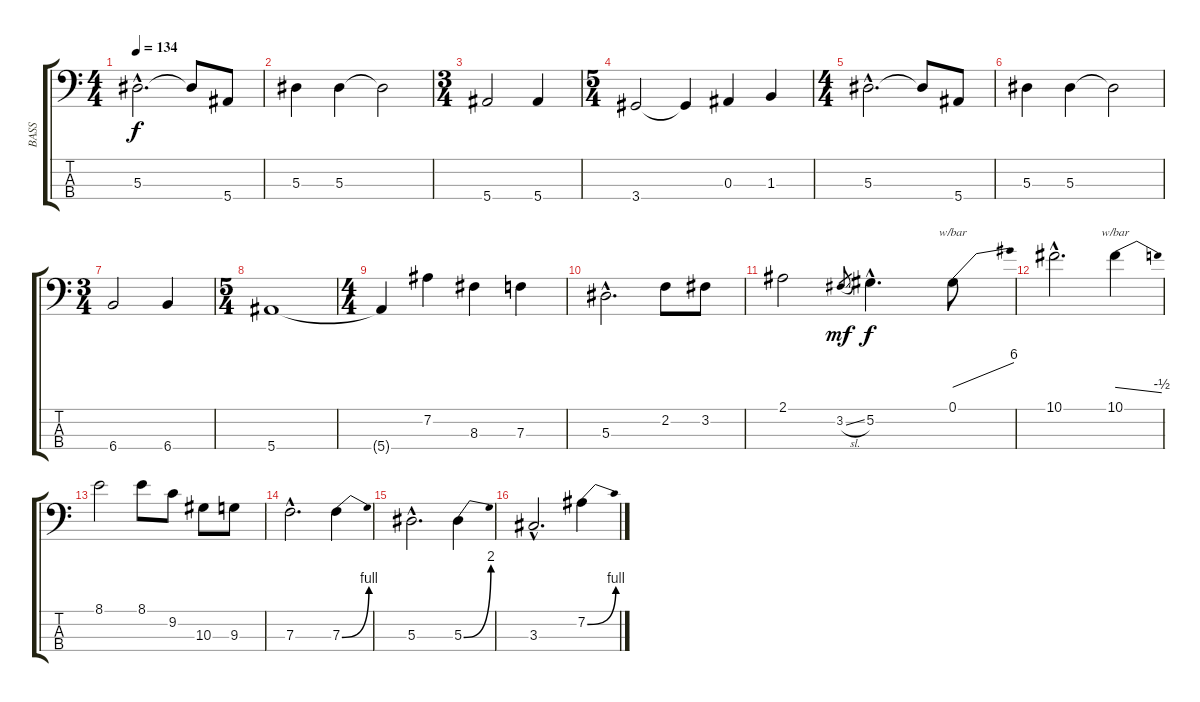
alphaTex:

\track ("BASS" "BASS") {instrument electricbassfinger}
\staff {score tabs}
\tuning (Ab2 Eb2 Bb1 F1) {hide}
\ts (4 4)
\tempo 134
\clef f4
\ks c
5.3{hac}.2{d dy f} 5.3{t}.8 5.4.8 |
5.3.4 5.3.4 5.3{t}.2 |
\ts (3 4)
5.4.2 5.4.4 |
\ts (5 4)
3.4.2 3.4{t}.4 0.3.4 1.3.4 |
\ts (4 4)
5.3{hac}.2{d} 5.3{t}.8 5.4.8 |
5.3.4 5.3.4 5.3{t}.2 |
\ts (3 4)
6.4.2 6.4.4 |
\ts (5 4)
5.4.1 |
\ts (4 4)
5.4{t}.4 7.2.4 8.3.4 7.3.4 |
5.3{hac}.2{d} 2.2.8 3.2.8 |
2.1.2 3.2{sl}.8{gr dy mf} 5.2{hac}.4{d dy f} 0.1.8{tbe (dive default 0 0 60 24)} |
10.1{hac}.2{d} 10.1.4{tbe (dive default 0 0 60 -2)} |
8.1.2 8.1.8 9.2.8 10.3.8 9.3.8 |
7.3{hac}.2{d} 7.3{be (bend 0 0 60 4)}.4 |
5.3{hac}.2{d} 5.3{be (bend 0 0 60 8)}.4 |
3.3{hac}.2{d} 7.2{be (bend 0 0 60 4)}.4
